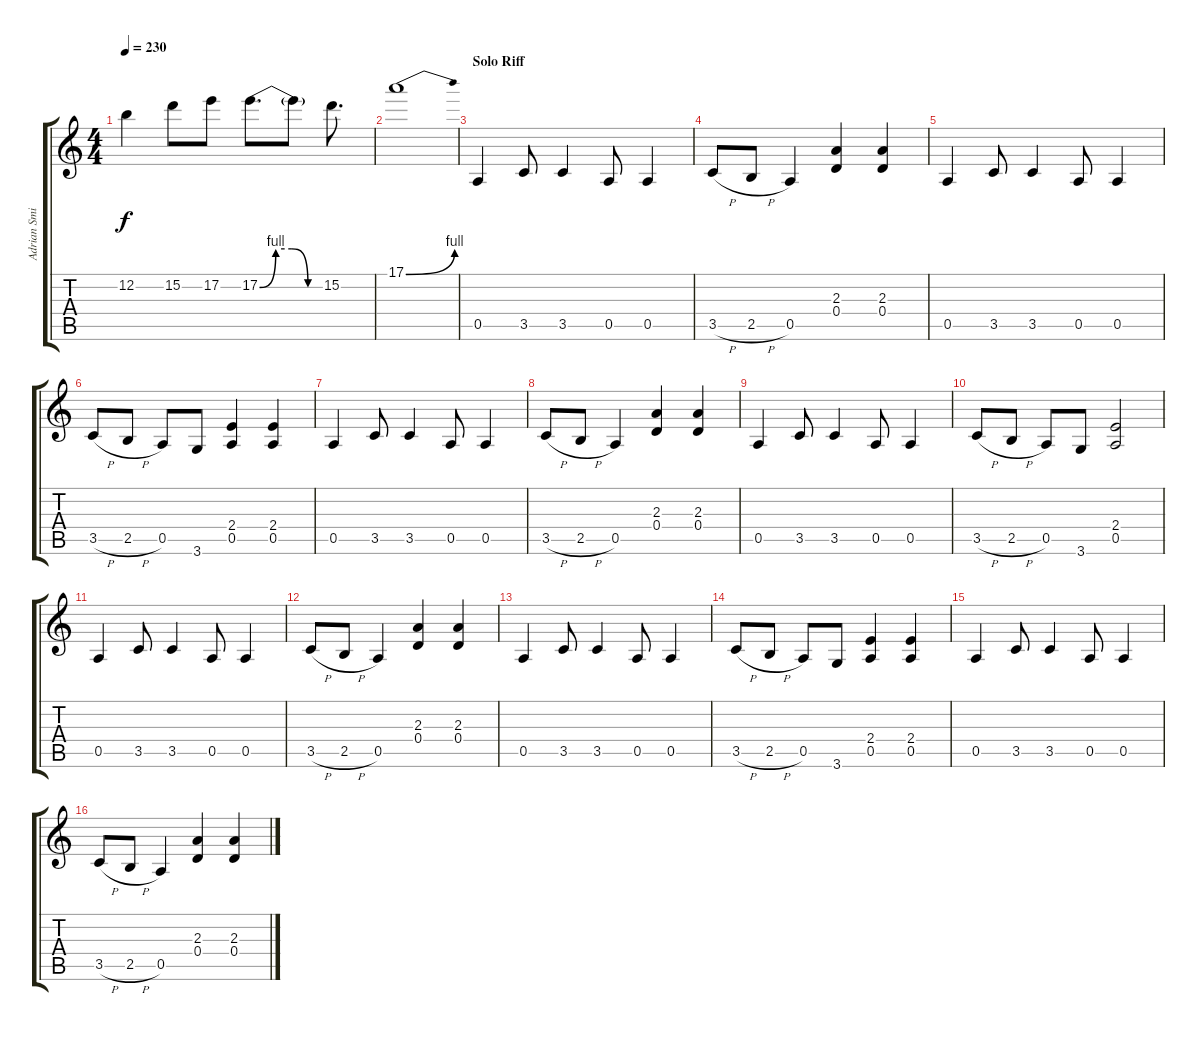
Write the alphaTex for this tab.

\track ("Adrian Smith" "Adrian Smi") {instrument distortionguitar}
\staff {score tabs}
\tuning (E4 B3 G3 D3 A2 E2) {hide}
\ts (4 4)
\tempo 230
\clef g2
\ks c
12.2.4{dy f} 15.2.8 17.2.8 17.2{be (custom 0 0 15 4 30 4 45 0 60 0)}.8{d} 17.2{t}.8 15.2.8{d} |
17.1{be (bend 0 0 60 4)}.1 |
\section ("" "Solo Riff")
0.5.4{volume 13 balance 4} 3.5.8 3.5.4 0.5.8 0.5.4 |
3.5{h}.8 2.5{h}.8 0.5.4 (2.3 0.4).4 (2.3 0.4).4 |
0.5.4 3.5.8 3.5.4 0.5.8 0.5.4 |
3.5{h}.8 2.5{h}.8 0.5.8 3.6.8 (2.4 0.5).4 (2.4 0.5).4 |
0.5.4 3.5.8 3.5.4 0.5.8 0.5.4 |
3.5{h}.8 2.5{h}.8 0.5.4 (2.3 0.4).4 (2.3 0.4).4 |
0.5.4 3.5.8 3.5.4 0.5.8 0.5.4 |
3.5{h}.8 2.5{h}.8 0.5.8 3.6.8 (2.4 0.5).2 |
0.5.4 3.5.8 3.5.4 0.5.8 0.5.4 |
3.5{h}.8 2.5{h}.8 0.5.4 (2.3 0.4).4 (2.3 0.4).4 |
0.5.4 3.5.8 3.5.4 0.5.8 0.5.4 |
3.5{h}.8 2.5{h}.8 0.5.8 3.6.8 (2.4 0.5).4 (2.4 0.5).4 |
0.5.4 3.5.8 3.5.4 0.5.8 0.5.4 |
3.5{h}.8 2.5{h}.8 0.5.4 (2.3 0.4).4 (2.3 0.4).4
